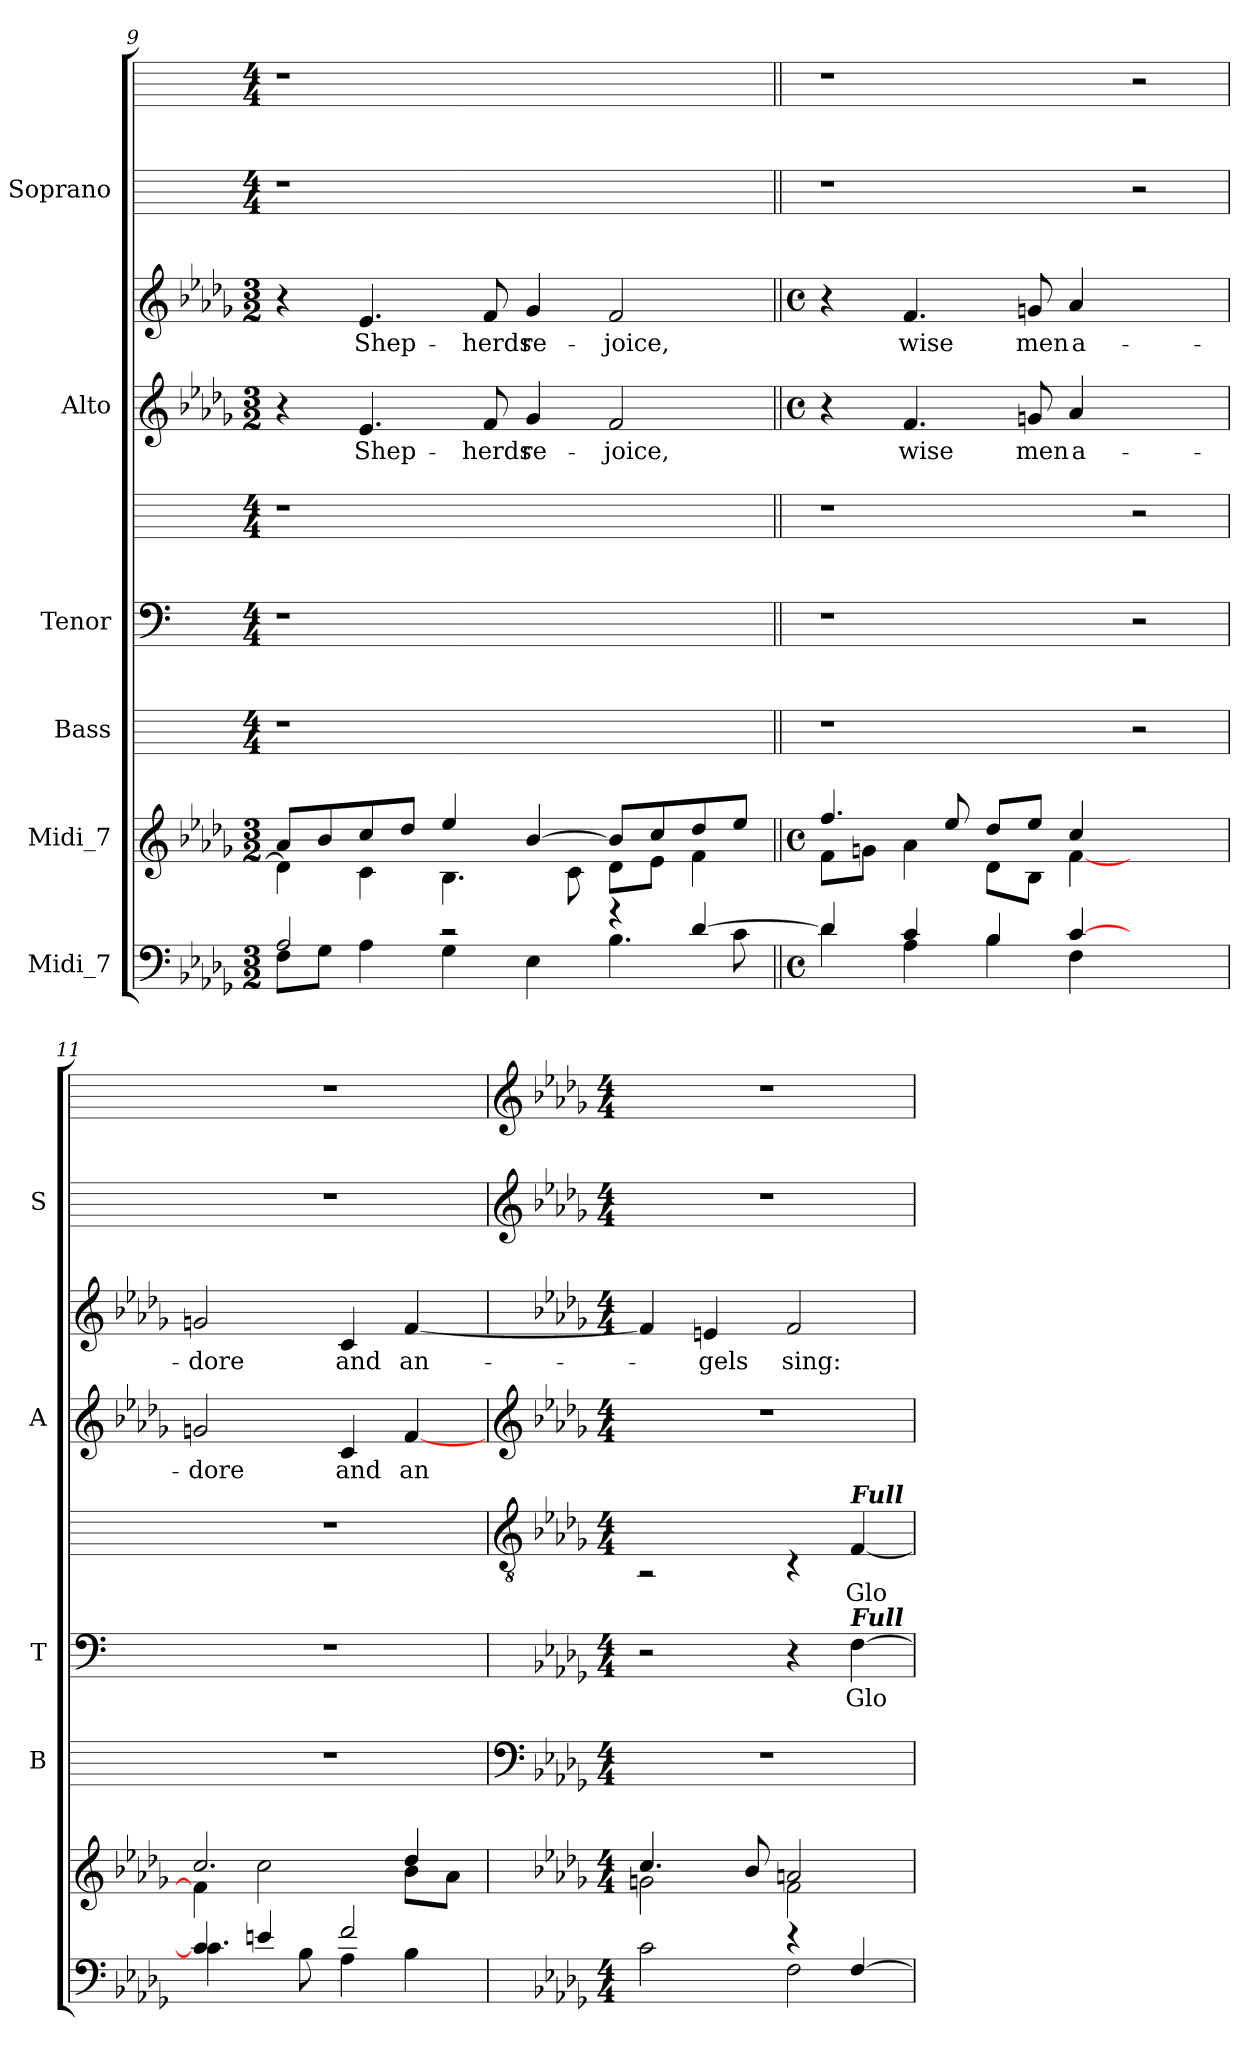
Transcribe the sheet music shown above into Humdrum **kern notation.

**kern	**kern	**kern	**kern	**text	**kern	**text	**kern	**text	**kern	**text	**kern	**kern
*part6	*part5	*part4	*part3	*part3	*part3	*part3	*part2	*part2	*part2	*part2	*part1	*part1
*staff9	*staff8	*staff7	*staff6	*staff6	*staff5	*staff5	*staff4	*staff4	*staff3	*staff3	*staff2	*staff1
*I"Midi_7	*I"Midi_7	*I"Bass	*I"Tenor	*	*	*	*I"Alto	*	*	*	*I"Soprano	*
*	*	*I'B	*I'T	*	*	*	*I'A	*	*	*	*I'S	*
*clefF4	*clefG2	*	*	*	*	*	*	*	*clefG2	*	*	*
*k[b-e-a-d-g-]	*k[b-e-a-d-g-]	*	*	*	*	*	*k[b-e-a-d-g-]	*	*k[b-e-a-d-g-]	*	*	*
*D-:	*D-:	*	*	*	*	*	*D-:	*	*D-:	*	*	*
*M3/2	*M3/2	*M4/4	*M4/4	*	*M4/4	*	*M3/2	*	*M3/2	*	*M4/4	*M4/4
=9	=9	=9	=9	=9	=9	=9	=9	=9	=9	=9	=9	=9
*^	*^	*	*	*	*	*	*	*	*	*	*	*
2A-/	8F\L	8a-/L	4d-\]	1r	1r	.	1r	.	4r	.	4r	.	1r	1r
.	8G-\J	8b-/	.	.	.	.	.	.	.	.	.	.	.	.
!	!	!	!	!	!	!	!	!	!	!LO:LY:b	!	!LO:LY:b	!	!
.	4A-\	8cc/	4c\	.	.	.	.	.	4.e-	Shep-	4.e-	Shep-	.	.
.	.	8dd-/J	.	.	.	.	.	.	.	.	.	.	.	.
2r	4G-\	4ee-/	4.B-\	.	.	.	.	.	.	.	.	.	.	.
!	!	!	!	!	!	!	!	!	!	!LO:LY:b	!	!LO:LY:b	!	!
.	.	.	.	.	.	.	.	.	8f	-herds	8f	-herds	.	.
!	!	!	!	!	!	!	!	!	!	!LO:LY:b	!	!LO:LY:b	!	!
.	4E-\	[4b-/	.	.	.	.	.	.	4g-	re-	4g-	re-	.	.
.	.	.	8c\	.	.	.	.	.	.	.	.	.	.	.
!	!	!	!	!	!	!	!	!	!	!LO:LY:b	!	!LO:LY:b	!	!
4r	4.B-\	8b-/L]	8d-\L	2ryy	2ryy	.	2ryy	.	2f	-joice,	2f	-joice,	2ryy	2ryy
.	.	8cc/	8e-\J	.	.	.	.	.	.	.	.	.	.	.
[4d-/	.	8dd-/	4f\	.	.	.	.	.	.	.	.	.	.	.
.	8c\	8ee-/J	.	.	.	.	.	.	.	.	.	.	.	.
=10||	=10||	=10||	=10||	=10||	=10||	=10||	=10||	=10||	=10||	=10||	=10||	=10||	=10||	=10||
*M4/4	*	*M4/4	*	*	*	*	*	*	*M4/4	*	*M4/4	*	*	*
*met(c)	*	*met(c)	*	*	*	*	*	*	*met(c)	*	*met(c)	*	*	*
4d-/]	4d-\	4.ff/	8f\L	1r	1r	.	1r	.	4r	.	4r	.	1r	1r
.	.	.	8gn\J	.	.	.	.	.	.	.	.	.	.	.
!	!	!	!	!	!	!	!	!	!	!LO:LY:b	!	!LO:LY:b	!	!
4c/	4A-\	.	4a-\	.	.	.	.	.	4.f	wise	4.f	wise	.	.
.	.	8ee-/	.	.	.	.	.	.	.	.	.	.	.	.
4B-/	4B-\	8dd-/L	8d-\L	.	.	.	.	.	.	.	.	.	.	.
!	!	!	!	!	!	!	!	!	!	!LO:LY:b	!	!LO:LY:b	!	!
.	.	8ee-/J	8B-\J	.	.	.	.	.	8gn	men	8gn	men	.	.
!	!	!	!	!	!	!	!	!	!	!LO:LY:b	!	!LO:LY:b	!	!
[4c/	4F\	4cc/	[4f\	.	.	.	.	.	4a-	a-	4a-	a-	.	.
2ryy	2ryy	2ryy	2ryy	2r	2r	.	2r	.	2ryy	.	2ryy	.	2r	2r
=11	=11	=11	=11	=11	=11	=11	=11	=11	=11	=11	=11	=11	=11	=11
!	!	!	!	!	!	!	!	!	!	!LO:LY:b	!	!LO:LY:b	!	!
4c/]	4.c\	2.cc/	4f\]	1r	1r	.	1r	.	2gn	-dore	2gn	-dore	1r	1r
4en/	.	.	2cc\	.	.	.	.	.	.	.	.	.	.	.
.	8B-\	.	.	.	.	.	.	.	.	.	.	.	.	.
!	!	!	!	!	!	!	!	!	!	!LO:LY:b	!	!LO:LY:b	!	!
2f/	4A-\	.	.	.	.	.	.	.	4c	and	4c	and	.	.
!	!	!	!	!	!	!	!	!	!	!LO:LY:b	!	!LO:LY:b	!	!
.	4B-\	4dd-/	8b-\L	.	.	.	.	.	[4f	an-	[4f	an-	.	.
.	.	.	8a-\J	.	.	.	.	.	.	.	.	.	.	.
*	*	*v	*v	*	*	*	*	*	*	*	*	*	*	*
!!LO:LB:g=z
=12	=12	=12	=12	=12	=12	=12	=12	=12	=12	=12	=12	=12	=12
*	*	*	*clefF4	*	*	*clefGv2	*	*clefG2	*	*	*	*clefG2	*clefG2
*	*	*	*k[b-e-a-d-g-]	*k[b-e-a-d-g-]	*	*k[b-e-a-d-g-]	*	*k[b-e-a-d-g-]	*	*k[b-e-a-d-g-]	*	*k[b-e-a-d-g-]	*k[b-e-a-d-g-]
*	*	*	*D-:	*D-:	*	*D-:	*	*D-:	*	*D-:	*	*D-:	*D-:
*M4/4	*	*M4/4	*M4/4	*M4/4	*	*M4/4	*	*M4/4	*	*M4/4	*	*M4/4	*M4/4
*	*	*^	*	*	*	*	*	*	*	*	*	*	*
*	*	*	*^	*	*	*	*	*	*	*	*	*	*	*
2ryy	2c\	4.cc/	2gn\	1ryy	1r	2r	.	2rBB	.	1r	.	4f]	.	1r	1r
!	!	!	!	!	!	!	!	!	!	!	!	!	!LO:LY:b	!	!
.	.	.	.	.	.	.	.	.	.	.	.	4en	gels	.	.
.	.	8b-/	.	.	.	.	.	.	.	.	.	.	.	.	.
!	!	!	!	!	!	!	!	!	!	!	!	!	!LO:LY:b	!	!
4r	2F\	2an/	2f\	.	.	4r	.	4rBB	.	.	.	2f	sing:	.	.
!	!	!	!	!	!	!	!	!LO:TX:a:Bi:t=Full	!	!	!	!	!	!	!
!	!	!	!	!	!	!LO:TX:a:Bi:t=Full	!	!	!	!	!	!	!	!	!
!	!	!	!	!	!	!	!LO:LY:b	!	!LO:LY:b	!	!	!	!	!	!
[4F/	.	.	.	.	.	[4F	Glo-	[4F	Glo-	.	.	.	.	.	.
*v	*v	*	*	*	*	*	*	*	*	*	*	*	*	*	*
*	*v	*v	*v	*	*	*	*	*	*	*	*	*	*	*
=	=	=	=	=	=	=	=	=	=	=	=	=
*-	*-	*-	*-	*-	*-	*-	*-	*-	*-	*-	*-	*-
